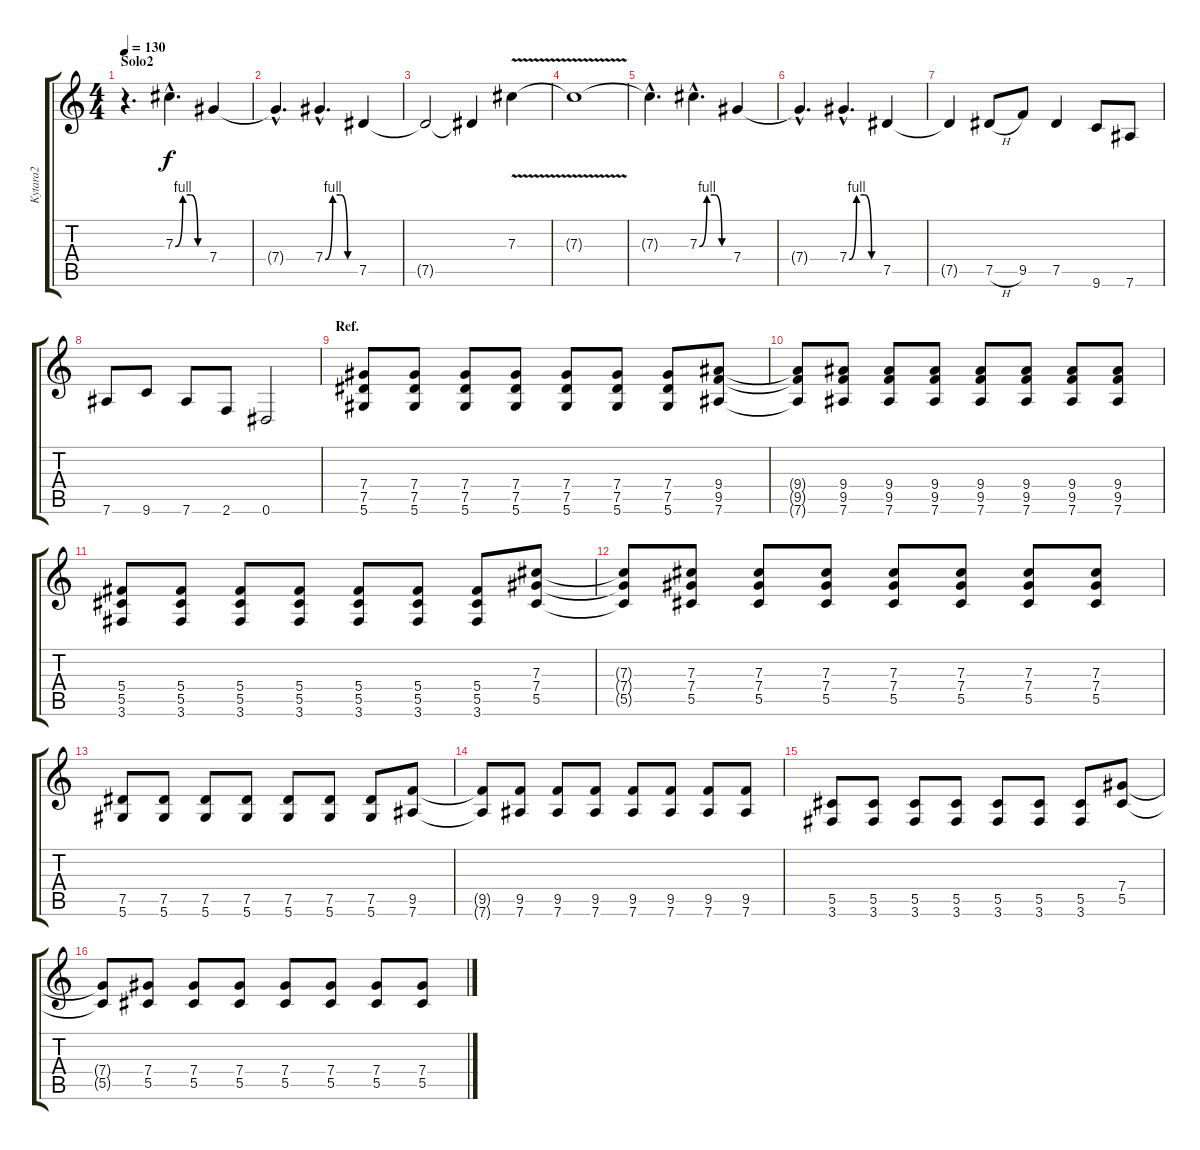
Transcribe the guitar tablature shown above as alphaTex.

\track ("Kytara2" "Kytara2") {instrument distortionguitar}
\staff {score tabs}
\tuning (Eb4 Bb3 Gb3 Db3 Ab2 Eb2) {hide}
\ts (4 4)
\section ("" "Solo2")
\tempo 130
\clef g2
\ks c
r.4{d dy f volume 13} 7.3{be (custom 0 0 15 4 30 4 45 0 60 0) hac}.4{d} 7.4.4 |
7.4{hac t}.4{d} 7.4{be (custom 0 0 15 4 30 4 45 0 60 0) hac}.4{d} 7.5.4 |
7.5{t}.2 7.5{t}.4 7.3{v}.4 |
7.3{t}.1 |
7.3{hac t}.4{d} 7.3{be (custom 0 0 15 4 30 4 45 0 60 0) hac}.4{d} 7.4.4 |
7.4{hac t}.4{d} 7.4{be (custom 0 0 15 4 30 4 45 0 60 0) hac}.4{d} 7.5.4 |
7.5{t}.4 7.5{h}.8 9.5.8 7.5.4 9.6.8 7.6.8 |
7.6.8 9.6.8 7.6.8 2.6.8 0.6.2 |
\section ("" "Ref.")
(7.4 7.5 5.6).8{volume 13 instrument acousticguitarsteel} (7.4 7.5 5.6).8 (7.4 7.5 5.6).8 (7.4 7.5 5.6).8 (7.4 7.5 5.6).8 (7.4 7.5 5.6).8 (7.4 7.5 5.6).8 (9.4 9.5 7.6).8 |
(9.4{t} 9.5{t} 7.6{t}).8 (9.4 9.5 7.6).8 (9.4 9.5 7.6).8 (9.4 9.5 7.6).8 (9.4 9.5 7.6).8 (9.4 9.5 7.6).8 (9.4 9.5 7.6).8 (9.4 9.5 7.6).8 |
(5.4 5.5 3.6).8 (5.4 5.5 3.6).8 (5.4 5.5 3.6).8 (5.4 5.5 3.6).8 (5.4 5.5 3.6).8 (5.4 5.5 3.6).8 (5.4 5.5 3.6).8 (7.3 7.4 5.5).8 |
(7.3{t} 7.4{t} 5.5{t}).8 (7.3 7.4 5.5).8 (7.3 7.4 5.5).8 (7.3 7.4 5.5).8 (7.3 7.4 5.5).8 (7.3 7.4 5.5).8 (7.3 7.4 5.5).8 (7.3 7.4 5.5).8 |
(7.5 5.6).8{volume 11 instrument distortionguitar} (7.5 5.6).8 (7.5 5.6).8 (7.5 5.6).8 (7.5 5.6).8 (7.5 5.6).8 (7.5 5.6).8 (9.5 7.6).8 |
(9.5{t} 7.6{t}).8 (9.5 7.6).8 (9.5 7.6).8 (9.5 7.6).8 (9.5 7.6).8 (9.5 7.6).8 (9.5 7.6).8 (9.5 7.6).8 |
(5.5 3.6).8 (5.5 3.6).8 (5.5 3.6).8 (5.5 3.6).8 (5.5 3.6).8 (5.5 3.6).8 (5.5 3.6).8 (7.4 5.5).8 |
(7.4{t} 5.5{t}).8 (7.4 5.5).8 (7.4 5.5).8 (7.4 5.5).8 (7.4 5.5).8 (7.4 5.5).8 (7.4 5.5).8 (7.4 5.5).8
